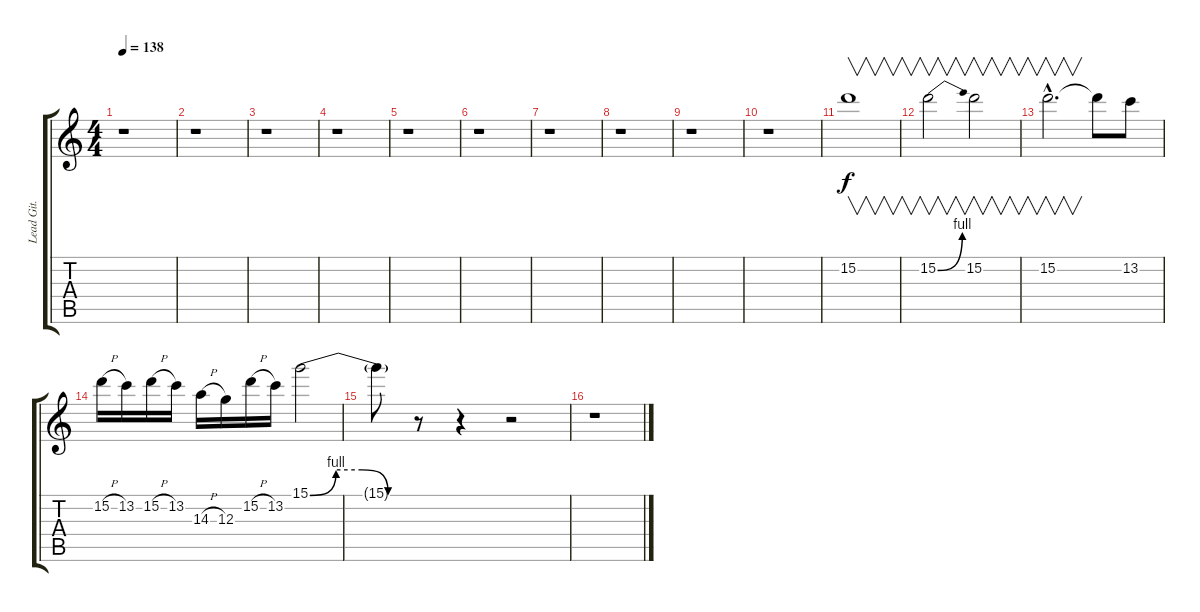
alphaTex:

\track ("Lead Git." "Lead Git.") {instrument distortionguitar}
\staff {score tabs}
\tuning (E4 B3 G3 D3 A2 E2) {hide}
\ts (4 4)
\tempo 138
\clef g2
\ks c
r.1{dy f instrument distortionguitar} |
r.1 |
r.1 |
r.1 |
r.1 |
r.1 |
r.1 |
r.1 |
r.1 |
r.1 |
15.2.1{v} |
15.2{be (bend 0 0 60 4)}.2{v} 15.2.2{v} |
15.2{hac}.2{v d} 15.2{t}.8 13.2.8 |
15.2{h}.16 13.2.16 15.2{h}.16 13.2.16 14.3{h}.16 12.3.16 15.2{h}.16 13.2.16 15.1{be (custom 0 0 15 4 30 4 45 0 60 0)}.2 |
15.1{t}.8 r.8 r.4 r.2 |
r.1
